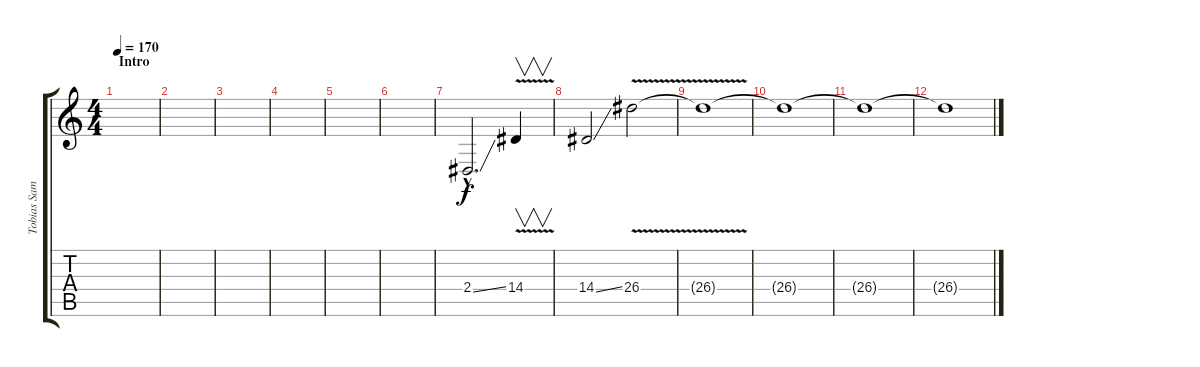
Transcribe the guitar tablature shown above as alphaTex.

\track ("Tobias Sammet" "Tobias Sam") {instrument lead1square}
\staff {score tabs}
\tuning (Eb4 Bb3 Gb3 Db3 Ab2 Eb2) {hide}
\ts (4 4)
\section ("" "Intro")
\tempo 170
\clef g2
\ks c
|
|
|
|
|
|
2.4{ss hac}.2{d} 14.4{v}.4{v} |
14.4{ss}.2 26.4{v}.2 |
26.4{t}.1 |
26.4{t}.1 |
26.4{t}.1 |
26.4{t}.1
